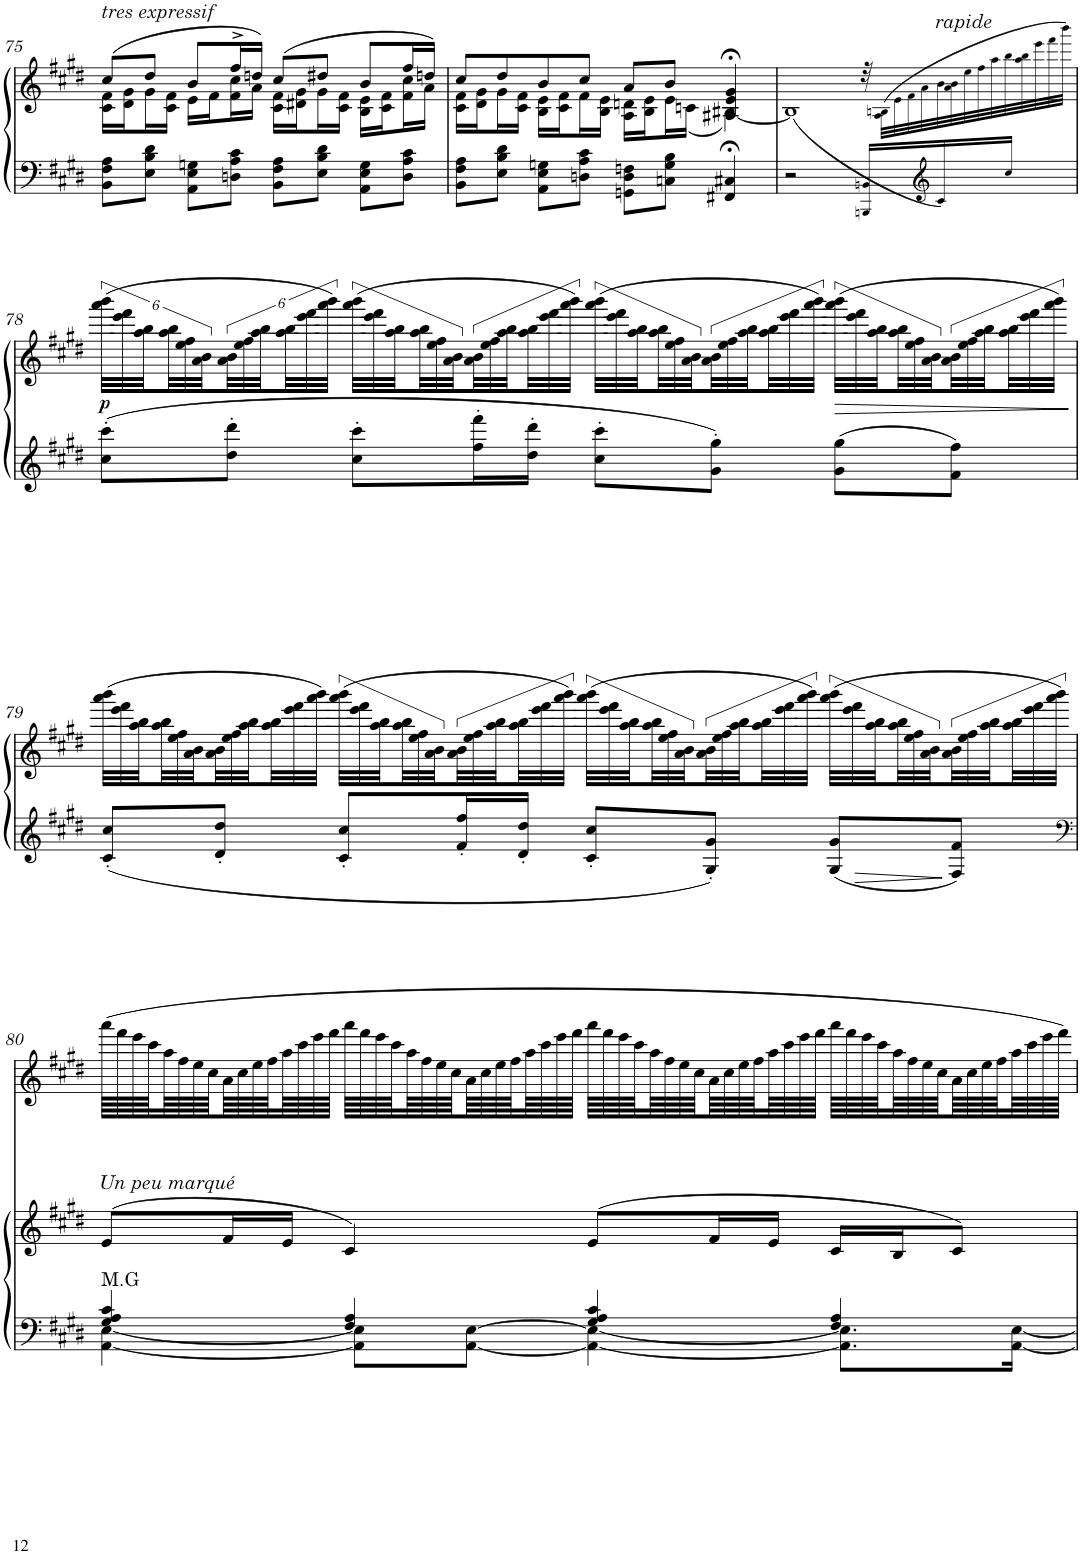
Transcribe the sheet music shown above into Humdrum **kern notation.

**kern	**kern	**dynam	**kern
*part2	*part2	*part2	*part1
*staff3	*staff2	*staff2/3	*staff1
*I"Piano	*	*	*I"Piano
*I'Pno	*	*	*I'Pno
!!LO:PB:g=z
*clefF4	*clefG2	*	*clefG2
*k[f#c#g#d#]	*k[f#c#g#d#]	*	*k[f#c#g#d#]
*M4/4	*M4/4	*	*M4/4
*met(c)	*met(c)	*	*met(c)
=75	=75	=75	=75
*	*^	*	*
!	!LO:TX:a:i:t=tres expressif	!	!	!
8BB\ 8F#\ 8A\L	(8cc#/L	16c#\ 16f#\LL	.	1r
.	.	16d#\ 16g#\J	.	.
8E\ 8B\ 8d#\J	8dd#/J	16g#\L	.	.
.	.	16c#\ 16f#\JJ	.	.
8AA\ 8E\ 8Gn\L	8b/L	16e\LL	.	.
.	.	16f#\J	.	.
8Dn\ 8A\ 8c#\J	16ff#^/L	16f#\ 16cc#\L	.	.
.	16ddn/JJ)	16a\JJ	.	.
8BB\ 8F#\ 8A\L	(8cc#/L	16c#\ 16f#\LL	.	.
.	.	16d#X\ 16g#\J	.	.
8E\ 8B\ 8d#\J	8dd#X/J	16g#\L	.	.
.	.	16c#\ 16f#\JJ	.	.
8AA\ 8E\ 8G\L	8b/L	16B\ 16e\LL	.	.
.	.	16c#\ 16f#\J	.	.
8D\ 8A\ 8c#\J	16ff#/L	16f#\ 16cc#\L	.	.
.	16ddn/JJ)	16a\JJ	.	.
=76	=76	=76	=76	=76
8BB\ 8F#\ 8A\L	8cc#/L	16c#\ 16f#\LL	.	1r
.	.	16d#\ 16g#\J	.	.
8E\ 8B\ 8d#\J	8dd#/	16g#\L	.	.
.	.	16c#\ 16f#\JJ	.	.
8AA\ 8E\ 8Gn\L	8b/	16B\ 16e\LL	.	.
.	.	16c#\ 16f#\J	.	.
8Dn\ 8A\ 8c#\J	8cc#/J	16f#\L	.	.
.	.	16B\ 16e\JJ	.	.
8GGn\ 8D\ 8Fn\L	8a/L	16A\ 16dn\LL	.	.
.	.	16B\ 16e\J	.	.
8Cn\ 8G\ 8B\J	8b/J	16e\L	.	.
.	.	(16cn\JJ	.	.
4FF#X/;< 4C#X/;<	4A#X/;< 4e/;< 4g#/;<	[4B#X\)	.	.
=77	=77	=77	=77	=77
2r	2ryy	(1B#]	.	1r
*Xtuplet	*Xtuplet	*	*	*
6BBBn!/ 6BBn!/LL	30r	.	.	.
.	(>30A!\ 30Bn!\LLL	.	.	.
.	30e!\	.	.	.
.	30f#!\	.	.	.
.	30a!\	.	.	.
*clefG2	*	*	*	*
!	!LO:TX:a:i:t=rapide	!	!	!
6c#!/)	30b!\	.	.	.
.	30a!\ 30b!\	.	.	.
.	30ee!\	.	.	.
.	30ff#!\	.	.	.
.	30aa!\	.	.	.
6cc#!/JJ	30bb!\	.	.	.
.	30aa!\ 30bb!\	.	.	.
.	30eee!\	.	.	.
.	30fff#!\	.	.	.
.	30bbb!\JJJ)	.	.	.
*	*v	*v	*	*
!!LO:LB:g=z
=78	=78	=78	=78
*	*tuplet	*	*
!	!	!LO:DY:b	!
8cc#\' 8ccc#\'L	(48aaa\ 48bbb\LLL	p	1r
.	48eee\ 48fff#\	.	.
.	48aa\ 48bb\JJ	.	.
.	48aa\ 48bb\LL	.	.
.	48ee\ 48ff#\	.	.
.	48a\ 48b\	.	.
8dd#\' 8ddd#\'J	48a\ 48b\	.	.
.	48ee\ 48ff#\	.	.
.	48aa\ 48bb\JJ	.	.
.	48aa\ 48bb\LL	.	.
.	48eee\ 48fff#\	.	.
.	48aaa\ 48bbb\JJJ)	.	.
*	*Xtuplet	*	*
8cc#\' 8ccc#\'L	(48aaa\ 48bbb\LLL	.	.
.	48eee\ 48fff#\	.	.
.	48aa\ 48bb\JJ	.	.
.	48aa\ 48bb\LL	.	.
.	48ee\ 48ff#\	.	.
.	48a\ 48b\	.	.
16ff#\' 16fff#\'L	48a\ 48b\	.	.
.	48ee\ 48ff#\	.	.
.	48aa\ 48bb\JJ	.	.
16dd#\' 16ddd#\'JJ	48aa\ 48bb\LL	.	.
.	48eee\ 48fff#\	.	.
.	48aaa\ 48bbb\JJJ)	.	.
8cc#\' 8ccc#\'L	(48aaa\ 48bbb\LLL	.	.
.	48eee\ 48fff#\	.	.
.	48aa\ 48bb\JJ	.	.
.	48aa\ 48bb\LL	.	.
.	48ee\ 48ff#\	.	.
.	48a\ 48b\	.	.
8g#\' 8gg#\'J	48a\ 48b\	.	.
.	48ee\ 48ff#\	.	.
.	48aa\ 48bb\JJ	.	.
.	48aa\ 48bb\LL	.	.
.	48eee\ 48fff#\	.	.
.	48aaa\ 48bbb\JJJ)	.	.
8g#\ 8gg#\L	(48aaa\ 48bbb\LLL	.	.
.	48eee\ 48fff#\	.	.
.	48aa\ 48bb\JJ	.	.
.	48aa\ 48bb\LL	.	.
.	48ee\ 48ff#\	.	.
.	48a\ 48b\	.	.
8f#\ 8ff#\J	48a\ 48b\	.	.
.	48ee\ 48ff#\	.	.
.	48aa\ 48bb\JJ	.	.
.	48aa\ 48bb\LL	.	.
.	48eee\ 48fff#\	.	.
.	48aaa\ 48bbb\JJJ)	.	.
!!LO:LB:g=z
=79	=79	=79	=79
8c#/' 8cc#/'L	(48aaa\ 48bbb\LLL	.	1r
.	48eee\ 48fff#\	.	.
.	48aa\ 48bb\JJ	.	.
.	48aa\ 48bb\LL	.	.
.	48ee\ 48ff#\	.	.
.	48a\ 48b\	.	.
8d#/' 8dd#/'J	48a\ 48b\	.	.
.	48ee\ 48ff#\	.	.
.	48aa\ 48bb\JJ	.	.
.	48aa\ 48bb\LL	.	.
.	48eee\ 48fff#\	.	.
.	48aaa\ 48bbb\JJJ)	.	.
8c#/' 8cc#/'L	(48aaa\ 48bbb\LLL	.	.
.	48eee\ 48fff#\	.	.
.	48aa\ 48bb\JJ	.	.
.	48aa\ 48bb\LL	.	.
.	48ee\ 48ff#\	.	.
.	48a\ 48b\	.	.
16f#/' 16ff#/'L	48a\ 48b\	.	.
.	48ee\ 48ff#\	.	.
.	48aa\ 48bb\JJ	.	.
16d#/' 16dd#/'JJ	48aa\ 48bb\LL	.	.
.	48eee\ 48fff#\	.	.
.	48aaa\ 48bbb\JJJ)	.	.
8c#/' 8cc#/'L	(48aaa\ 48bbb\LLL	.	.
.	48eee\ 48fff#\	.	.
.	48aa\ 48bb\JJ	.	.
.	48aa\ 48bb\LL	.	.
.	48ee\ 48ff#\	.	.
.	48a\ 48b\	.	.
8G#/' 8g#/'J	48a\ 48b\	.	.
.	48ee\ 48ff#\	.	.
.	48aa\ 48bb\JJ	.	.
.	48aa\ 48bb\LL	.	.
.	48eee\ 48fff#\	.	.
.	48aaa\ 48bbb\JJJ)	.	.
8G#/ 8g#/L	(48aaa\ 48bbb\LLL	.	.
.	48eee\ 48fff#\	.	.
.	48aa\ 48bb\JJ	.	.
.	48aa\ 48bb\LL	.	.
.	48ee\ 48ff#\	.	.
.	48a\ 48b\	.	.
8F#/ 8f#/J	48a\ 48b\	.	.
.	48ee\ 48ff#\	.	.
.	48aa\ 48bb\JJ	.	.
.	48aa\ 48bb\LL	.	.
.	48eee\ 48fff#\	.	.
.	48aaa\ 48bbb\JJJ)	.	.
!!LO:LB:g=z
=80	=80	=80	=80
*clefF4	*	*	*
*^	*	*	*
!	!	!LO:TX:b:t=M.G	!	!
!	!	!LO:TX:a:i:t=Un peu marqué	!	!
4G#/ 4A/ 4c#/	[4AA\ [4E\	(>8e/L	.	(64aaa\LLLL
.	.	.	.	64fff#\
.	.	.	.	64eee\
.	.	.	.	64ccc#\JJ
.	.	.	.	64aa\LL
.	.	.	.	64ff#\
.	.	.	.	64ee\
.	.	.	.	64cc#\JJJ
.	.	16f#/L	.	64a\LLL
.	.	.	.	64cc#\
.	.	.	.	64ee\
.	.	.	.	64ff#\JJ
.	.	16e/JJ	.	64aa\LL
.	.	.	.	64ccc#\
.	.	.	.	64eee\
.	.	.	.	64fff#\JJJJ
4F#/ 4A/	8AA\] 8E\]L	4c#/)	.	64aaa\LLLL
.	.	.	.	64fff#\
.	.	.	.	64eee\
.	.	.	.	64ccc#\JJ
.	.	.	.	64aa\LL
.	.	.	.	64ff#\
.	.	.	.	64ee\
.	.	.	.	64cc#\JJJ
.	[8AA\ [>8E\J	.	.	64a\LLL
.	.	.	.	64cc#\
.	.	.	.	64ee\
.	.	.	.	64ff#\JJ
.	.	.	.	64aa\LL
.	.	.	.	64ccc#\
.	.	.	.	64eee\
.	.	.	.	64fff#\JJJJ
4G#/ 4A/ 4c#/	4AA\_ 4E\_	(>8e/L	.	64aaa\LLLL
.	.	.	.	64fff#\
.	.	.	.	64eee\
.	.	.	.	64ccc#\JJ
.	.	.	.	64aa\LL
.	.	.	.	64ff#\
.	.	.	.	64ee\
.	.	.	.	64cc#\JJJ
.	.	16f#/L	.	64a\LLL
.	.	.	.	64cc#\
.	.	.	.	64ee\
.	.	.	.	64ff#\JJ
.	.	16e/JJ	.	64aa\LL
.	.	.	.	64ccc#\
.	.	.	.	64eee\
.	.	.	.	64fff#\JJJJ
4F#/ 4A/	8.AA\] 8.E\]L	16c#/LL	.	64aaa\LLLL
.	.	.	.	64fff#\
.	.	.	.	64eee\
.	.	.	.	64ccc#\JJ
.	.	16B/J	.	64aa\LL
.	.	.	.	64ff#\
.	.	.	.	64ee\
.	.	.	.	64cc#\JJJ
.	.	8c#/J)	.	64a\LLL
.	.	.	.	64cc#\
.	.	.	.	64ee\
.	.	.	.	64ff#\JJ
.	[16AA\ [16E\Jk	.	.	64aa\LL
.	.	.	.	64ccc#\
.	.	.	.	64eee\
.	.	.	.	64fff#\JJJJ)
*v	*v	*	*	*
=	=	=	=
*-	*-	*-	*-
